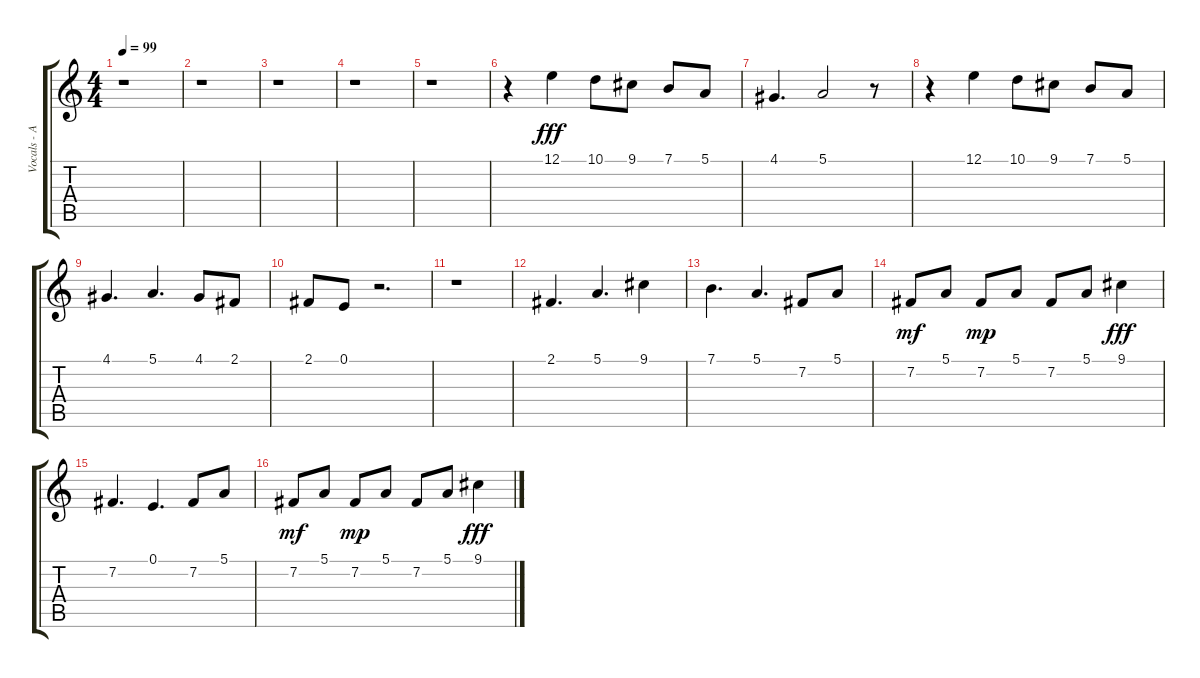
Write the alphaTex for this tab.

\track ("Vocals - AJ" "Vocals - A") {instrument tenorsax}
\staff {score tabs}
\tuning (E4 B3 G3 D3 A2 E2) {hide}
\ts (4 4)
\tempo 99
\clef g2
\ks c
r.1{dy f} |
r.1 |
r.1 |
r.1 |
r.1 |
r.4 12.1.4{dy fff volume 13} 10.1.8 9.1.8 7.1.8 5.1.8 |
4.1.4{d} 5.1.2 r.8 |
r.4 12.1.4 10.1.8 9.1.8 7.1.8 5.1.8 |
4.1.4{d} 5.1.4{d} 4.1.8 2.1.8 |
2.1.8 0.1.8 r.2{d} |
r.1 |
2.1.4{d} 5.1.4{d} 9.1.4 |
7.1.4{d} 5.1.4{d} 7.2.8{volume 12} 5.1.8 |
7.2.8{dy mf} 5.1.8 7.2.8{dy mp} 5.1.8 7.2.8 5.1.8 9.1.4{dy fff} |
7.2.4{d} 0.1.4{d} 7.2.8 5.1.8 |
7.2.8{dy mf} 5.1.8 7.2.8{dy mp} 5.1.8 7.2.8 5.1.8 9.1.4{dy fff}
